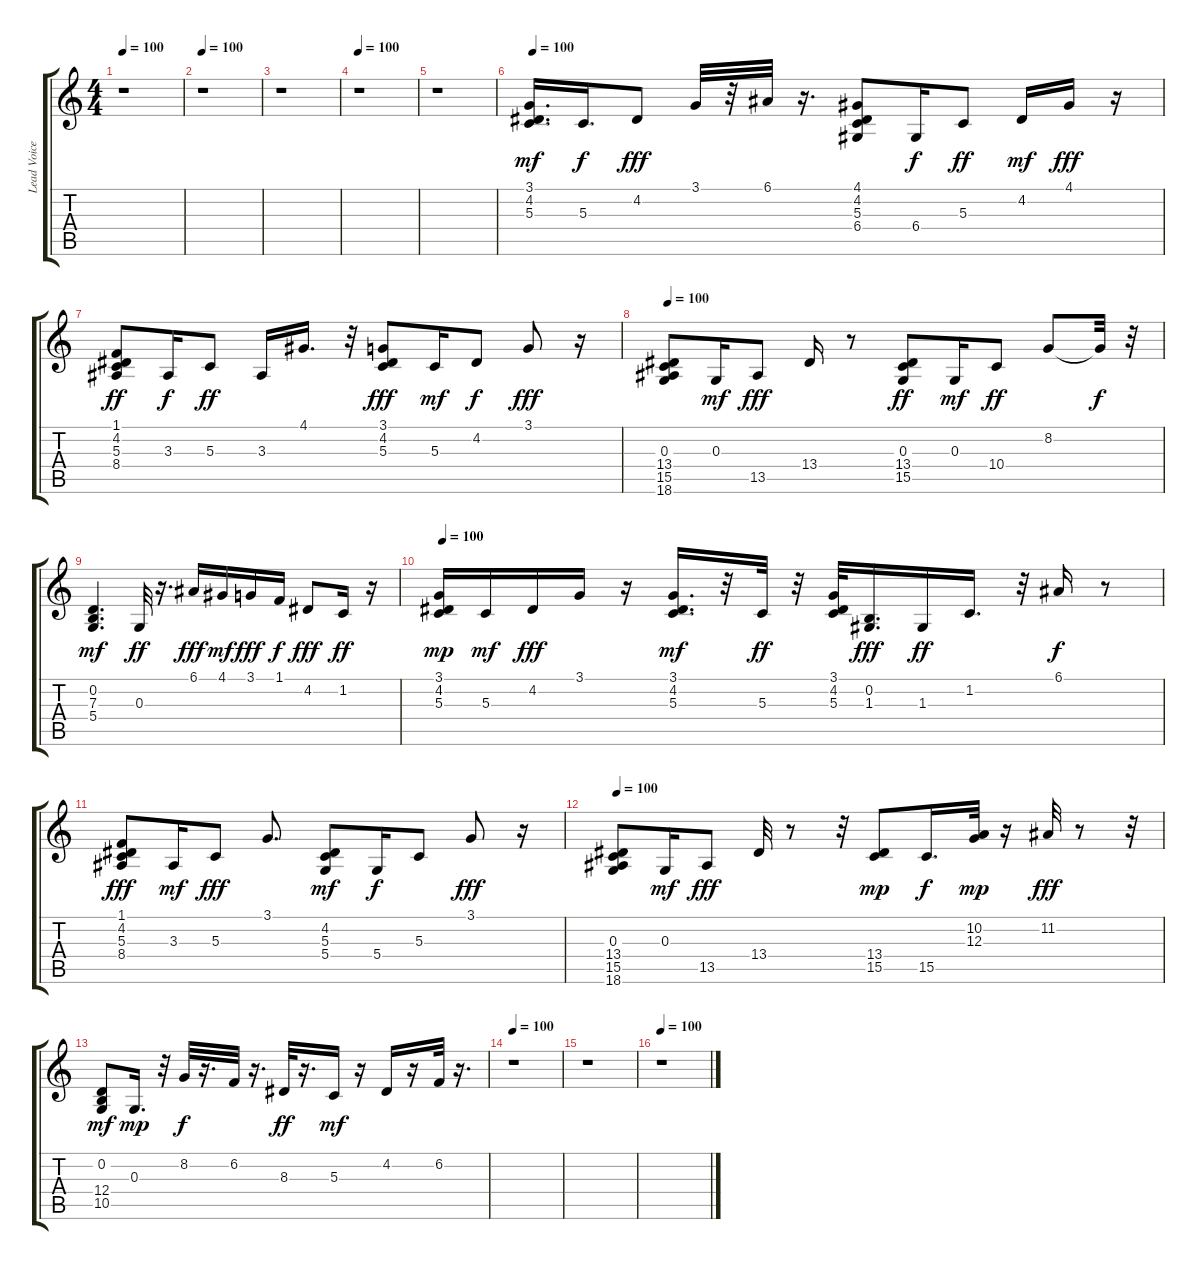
\track ("Lead Voice 1" "Lead Voice") {instrument lead6voice}
\staff {score tabs}
\tuning (E4 B3 G3 D3 A2 E2) {hide}
\ts (4 4)
\tempo 100
\clef g2
\ks c
r.1{dy mf} |
\tempo 100
r.1 |
r.1 |
\tempo 100
r.1 |
r.1 |
\tempo 100
(3.1 4.2 5.3).16{d} 5.3.16{d dy f} 4.2.8{dy fff} 3.1.32 r.32 6.1.32 r.16{d} (4.1 4.2 5.3 6.4).8 6.4.16{dy f} 5.3.8{dy ff} 4.2.16{dy mf} 4.1.16{dy fff} r.16 |
(1.1 4.2 5.3 8.4).8{dy ff} 3.3.16{dy f} 5.3.8{dy ff} 3.3.16 4.1.16{d} r.32 (3.1 4.2 5.3).8{dy fff} 5.3.16{dy mf} 4.2.8{dy f} 3.1.8{dy fff} r.16 |
\tempo 100
(0.3 13.4 15.5 18.6).8 0.3.16{dy mf} 13.5.8{dy fff} 13.4.16 r.8 (0.3 13.4 15.5).8{dy ff} 0.3.16{dy mf} 10.4.8{dy ff} 8.2.8 8.2{t}.32{dy f} r.32 |
(0.2 7.3 5.4).4{d dy mf} 0.3.32{dy ff} r.16{d} 6.1.16{dy fff} 4.1.16{dy mf} 3.1.16{dy fff} 1.1.16{dy f} 4.2.8{dy fff} 1.2.16{dy ff} r.16 |
\tempo 100
(3.1 4.2 5.3).16{dy mp} 5.3.16{dy mf} 4.2.16{dy fff} 3.1.16 r.16 (3.1 4.2 5.3).16{d dy mf} r.32 5.3.32{dy ff} r.32 (3.1 4.2 5.3).32 (0.2 1.3).16{d dy fff} 1.3.16{dy ff} 1.2.16{d} r.32 6.1.16{dy f} r.8 |
(1.1 4.2 5.3 8.4).8{dy fff} 3.3.16{dy mf} 5.3.8{dy fff} 3.1.8{d} (4.2 5.3 5.4).8{dy mf} 5.4.16{dy f} 5.3.8 3.1.8{dy fff} r.16 |
\tempo 100
(0.3 13.4 15.5 18.6).8 0.3.16{dy mf} 13.5.8{dy fff} 13.4.32 r.8 r.32 (13.4 15.5).8{dy mp} 15.5.16{d dy f} (10.2 12.3).32{dy mp} r.16 11.2.32{dy fff} r.8 r.32 |
(0.2 12.4 10.5).8{dy mf} 0.3.16{d dy mp} r.32 8.2.32{dy f} r.16{d} 6.2.32 r.16{d} 8.3.32{dy ff} r.16{d} 5.3.16{dy mf} r.16 4.2.16 r.16 6.2.32 r.16{d} |
\tempo 100
r.1 |
r.1 |
\tempo 100
r.1
